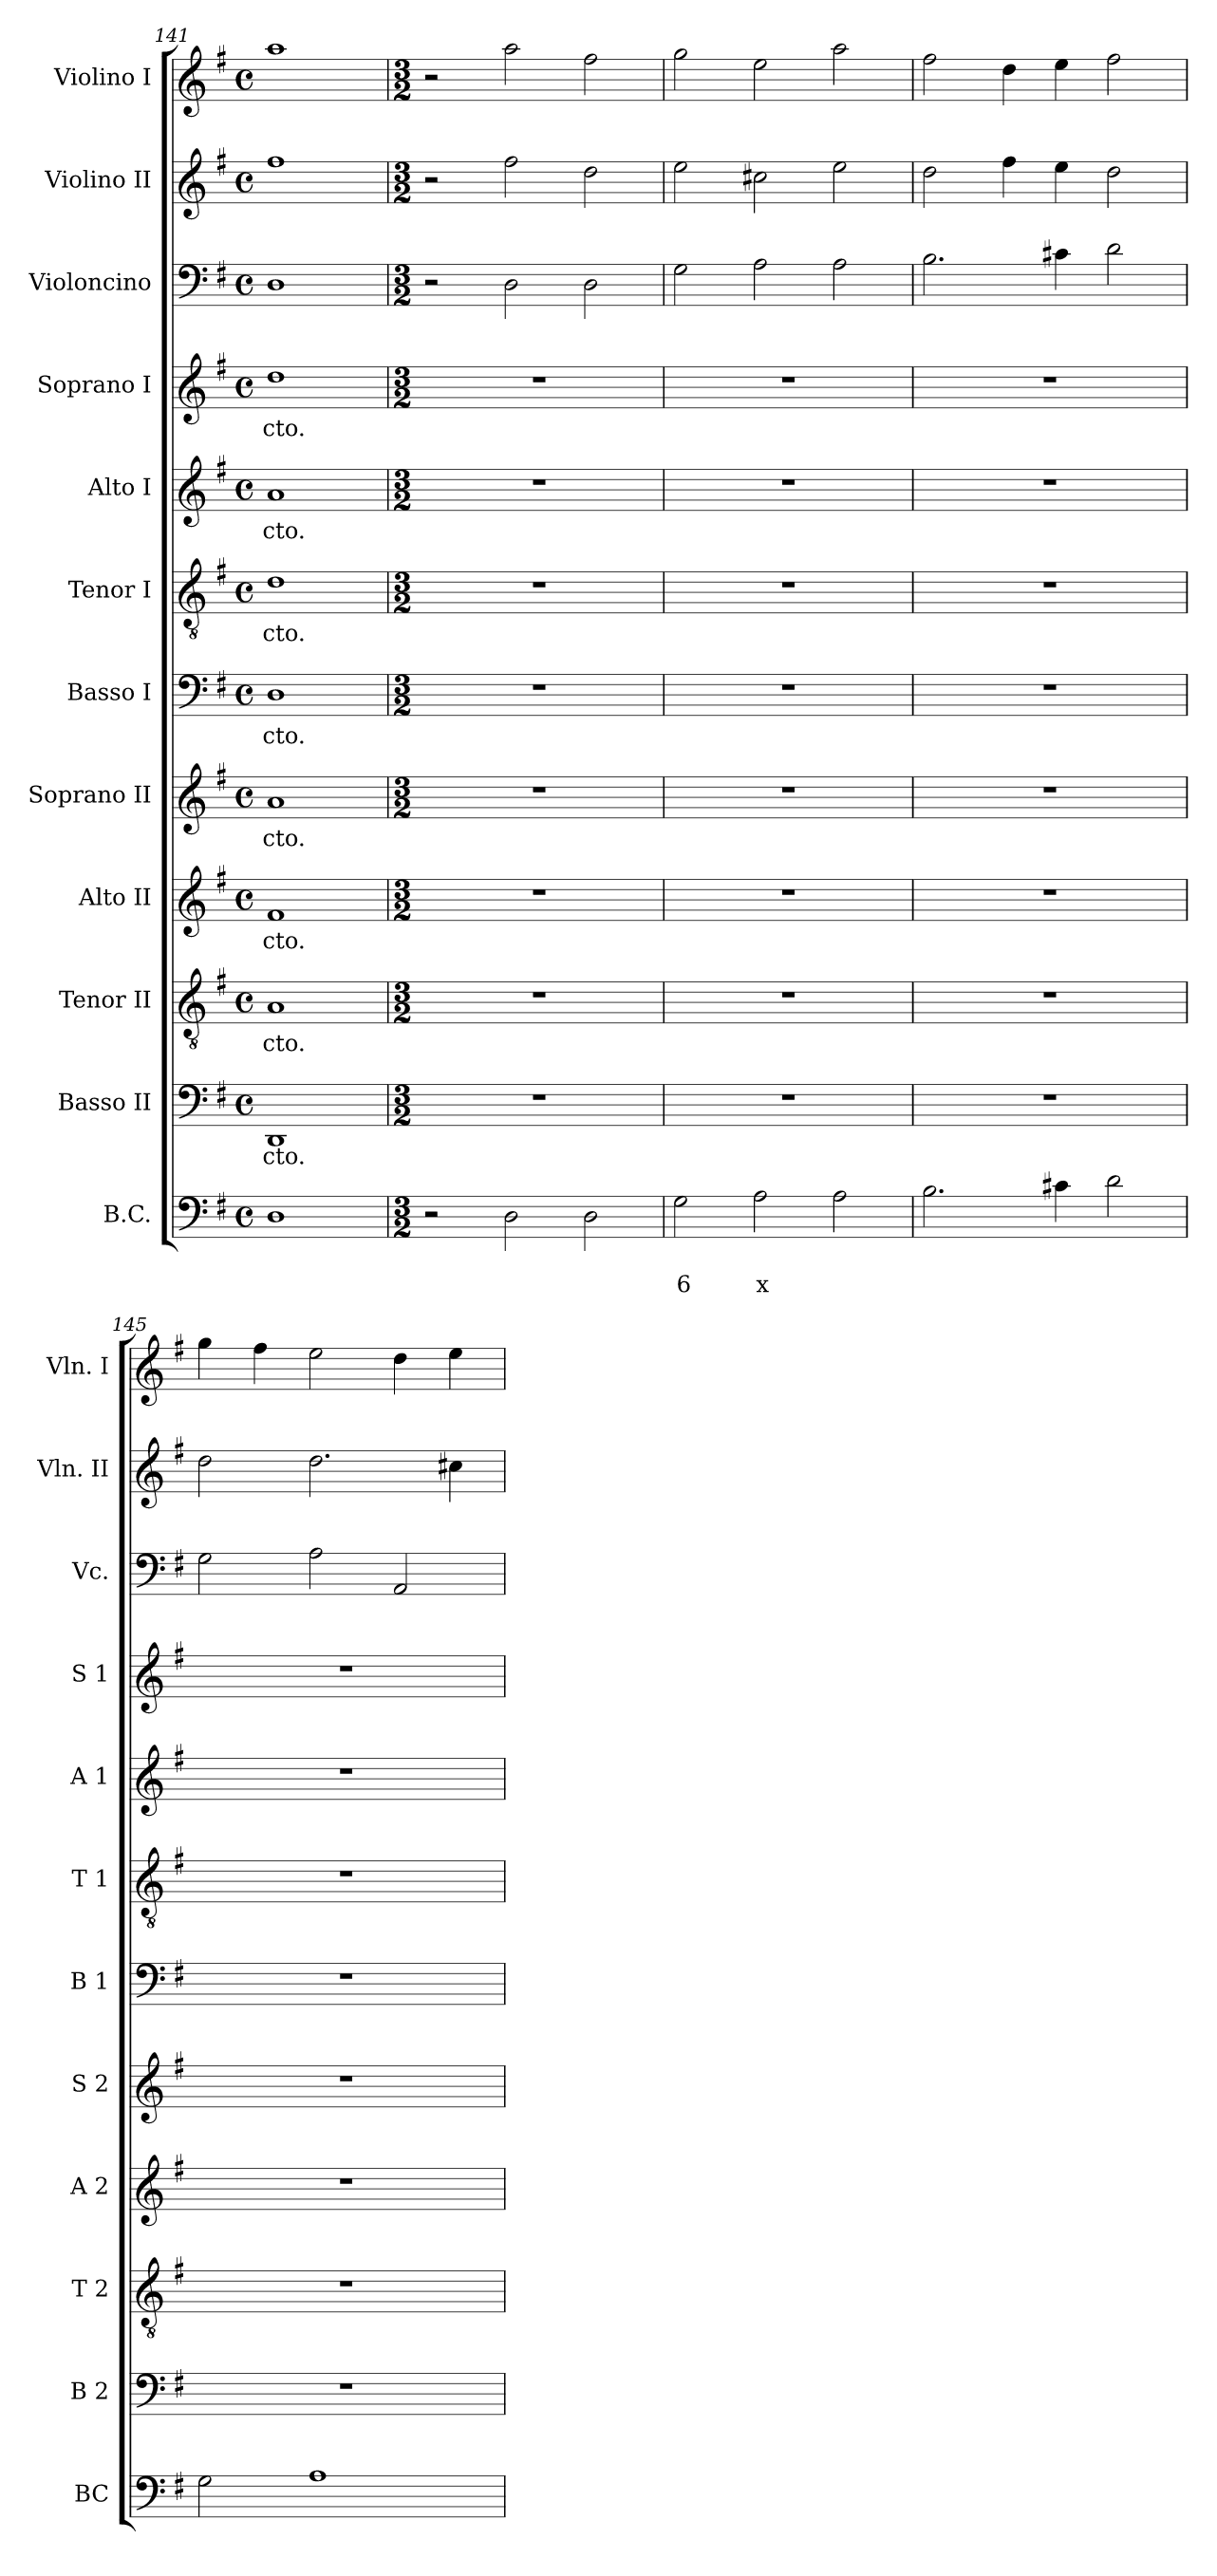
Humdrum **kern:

**kern	**text	**text	**kern	**text	**kern	**text	**kern	**text	**kern	**text	**kern	**text	**kern	**text	**kern	**text	**kern	**text	**kern	**kern	**kern
*part12	*part12	*part12	*part11	*part11	*part10	*part10	*part9	*part9	*part8	*part8	*part7	*part7	*part6	*part6	*part5	*part5	*part4	*part4	*part3	*part2	*part1
*staff12	*staff12	*staff12	*staff11	*staff11	*staff10	*staff10	*staff9	*staff9	*staff8	*staff8	*staff7	*staff7	*staff6	*staff6	*staff5	*staff5	*staff4	*staff4	*staff3	*staff2	*staff1
*I"B.C.	*	*	*I"Basso II	*	*I"Tenor II	*	*I"Alto II	*	*I"Soprano II	*	*I"Basso I	*	*I"Tenor I	*	*I"Alto I	*	*I"Soprano I	*	*I"Violoncino	*I"Violino II	*I"Violino I
*I'BC	*	*	*I'B 2	*	*I'T 2	*	*I'A 2	*	*I'S 2	*	*I'B 1	*	*I'T 1	*	*I'A 1	*	*I'S 1	*	*I'Vc.	*I'Vln. II	*I'Vln. I
*clefF4	*	*	*clefF4	*	*clefGv2	*	*clefG2	*	*clefG2	*	*clefF4	*	*clefGv2	*	*clefG2	*	*clefG2	*	*clefF4	*clefG2	*clefG2
*k[f#]	*	*	*k[f#]	*	*k[f#]	*	*k[f#]	*	*k[f#]	*	*k[f#]	*	*k[f#]	*	*k[f#]	*	*k[f#]	*	*k[f#]	*k[f#]	*k[f#]
*G:	*	*	*G:	*	*G:	*	*G:	*	*G:	*	*G:	*	*G:	*	*G:	*	*G:	*	*G:	*G:	*G:
*M4/4	*	*	*M4/4	*	*M4/4	*	*M4/4	*	*M4/4	*	*M4/4	*	*M4/4	*	*M4/4	*	*M4/4	*	*M4/4	*M4/4	*M4/4
*met(c)	*	*	*met(c)	*	*met(c)	*	*met(c)	*	*met(c)	*	*met(c)	*	*met(c)	*	*met(c)	*	*met(c)	*	*met(c)	*met(c)	*met(c)
=141	=141	=141	=141	=141	=141	=141	=141	=141	=141	=141	=141	=141	=141	=141	=141	=141	=141	=141	=141	=141	=141
!	!	!	!	!LO:LY:b	!	!LO:LY:b	!	!LO:LY:b	!	!LO:LY:b	!	!LO:LY:b	!	!LO:LY:b	!	!LO:LY:b	!	!LO:LY:b	!	!	!
1D	.	.	1DD	-cto.	1A	-cto.	1f#	-cto.	1a	-cto.	1D	-cto.	1d	-cto.	1a	-cto.	1dd	-cto.	1D	1ff#	1aa
!!LO:PB:g=z
=142	=142	=142	=142	=142	=142	=142	=142	=142	=142	=142	=142	=142	=142	=142	=142	=142	=142	=142	=142	=142	=142
*M3/2	*	*	*M3/2	*	*M3/2	*	*M3/2	*	*M3/2	*	*M3/2	*	*M3/2	*	*M3/2	*	*M3/2	*	*M3/2	*M3/2	*M3/2
2r	.	.	1.r	.	1.r	.	1.r	.	1.r	.	1.r	.	1.r	.	1.r	.	1.r	.	2r	2r	2r
2D\	.	.	.	.	.	.	.	.	.	.	.	.	.	.	.	.	.	.	2D\	2ff#\	2aa\
2D\	.	.	.	.	.	.	.	.	.	.	.	.	.	.	.	.	.	.	2D\	2dd\	2ff#\
=143	=143	=143	=143	=143	=143	=143	=143	=143	=143	=143	=143	=143	=143	=143	=143	=143	=143	=143	=143	=143	=143
!	!	!LO:LY:b	!	!	!	!	!	!	!	!	!	!	!	!	!	!	!	!	!	!	!
2G\	.	6	1.r	.	1.r	.	1.r	.	1.r	.	1.r	.	1.r	.	1.r	.	1.r	.	2G\	2ee\	2gg\
!	!	!LO:LY:b	!	!	!	!	!	!	!	!	!	!	!	!	!	!	!	!	!	!	!
2A\	.	x	.	.	.	.	.	.	.	.	.	.	.	.	.	.	.	.	2A\	2cc#X\	2ee\
2A\	.	.	.	.	.	.	.	.	.	.	.	.	.	.	.	.	.	.	2A\	2ee\	2aa\
=144	=144	=144	=144	=144	=144	=144	=144	=144	=144	=144	=144	=144	=144	=144	=144	=144	=144	=144	=144	=144	=144
2.B\	.	.	1.r	.	1.r	.	1.r	.	1.r	.	1.r	.	1.r	.	1.r	.	1.r	.	2.B\	2dd\	2ff#\
.	.	.	.	.	.	.	.	.	.	.	.	.	.	.	.	.	.	.	.	4ff#\	4dd\
4c#X\	.	.	.	.	.	.	.	.	.	.	.	.	.	.	.	.	.	.	4c#X\	4ee\	4ee\
2d\	.	.	.	.	.	.	.	.	.	.	.	.	.	.	.	.	.	.	2d\	2dd\	2ff#\
=145	=145	=145	=145	=145	=145	=145	=145	=145	=145	=145	=145	=145	=145	=145	=145	=145	=145	=145	=145	=145	=145
2G\	.	.	1.r	.	1.r	.	1.r	.	1.r	.	1.r	.	1.r	.	1.r	.	1.r	.	2G\	2dd\	4gg\
.	.	.	.	.	.	.	.	.	.	.	.	.	.	.	.	.	.	.	.	.	4ff#\
1A	.	.	.	.	.	.	.	.	.	.	.	.	.	.	.	.	.	.	2A\	2.dd\	2ee\
.	.	.	.	.	.	.	.	.	.	.	.	.	.	.	.	.	.	.	2AA/	.	4dd\
.	.	.	.	.	.	.	.	.	.	.	.	.	.	.	.	.	.	.	.	4cc#X\	4ee\
=	=	=	=	=	=	=	=	=	=	=	=	=	=	=	=	=	=	=	=	=	=
*-	*-	*-	*-	*-	*-	*-	*-	*-	*-	*-	*-	*-	*-	*-	*-	*-	*-	*-	*-	*-	*-
